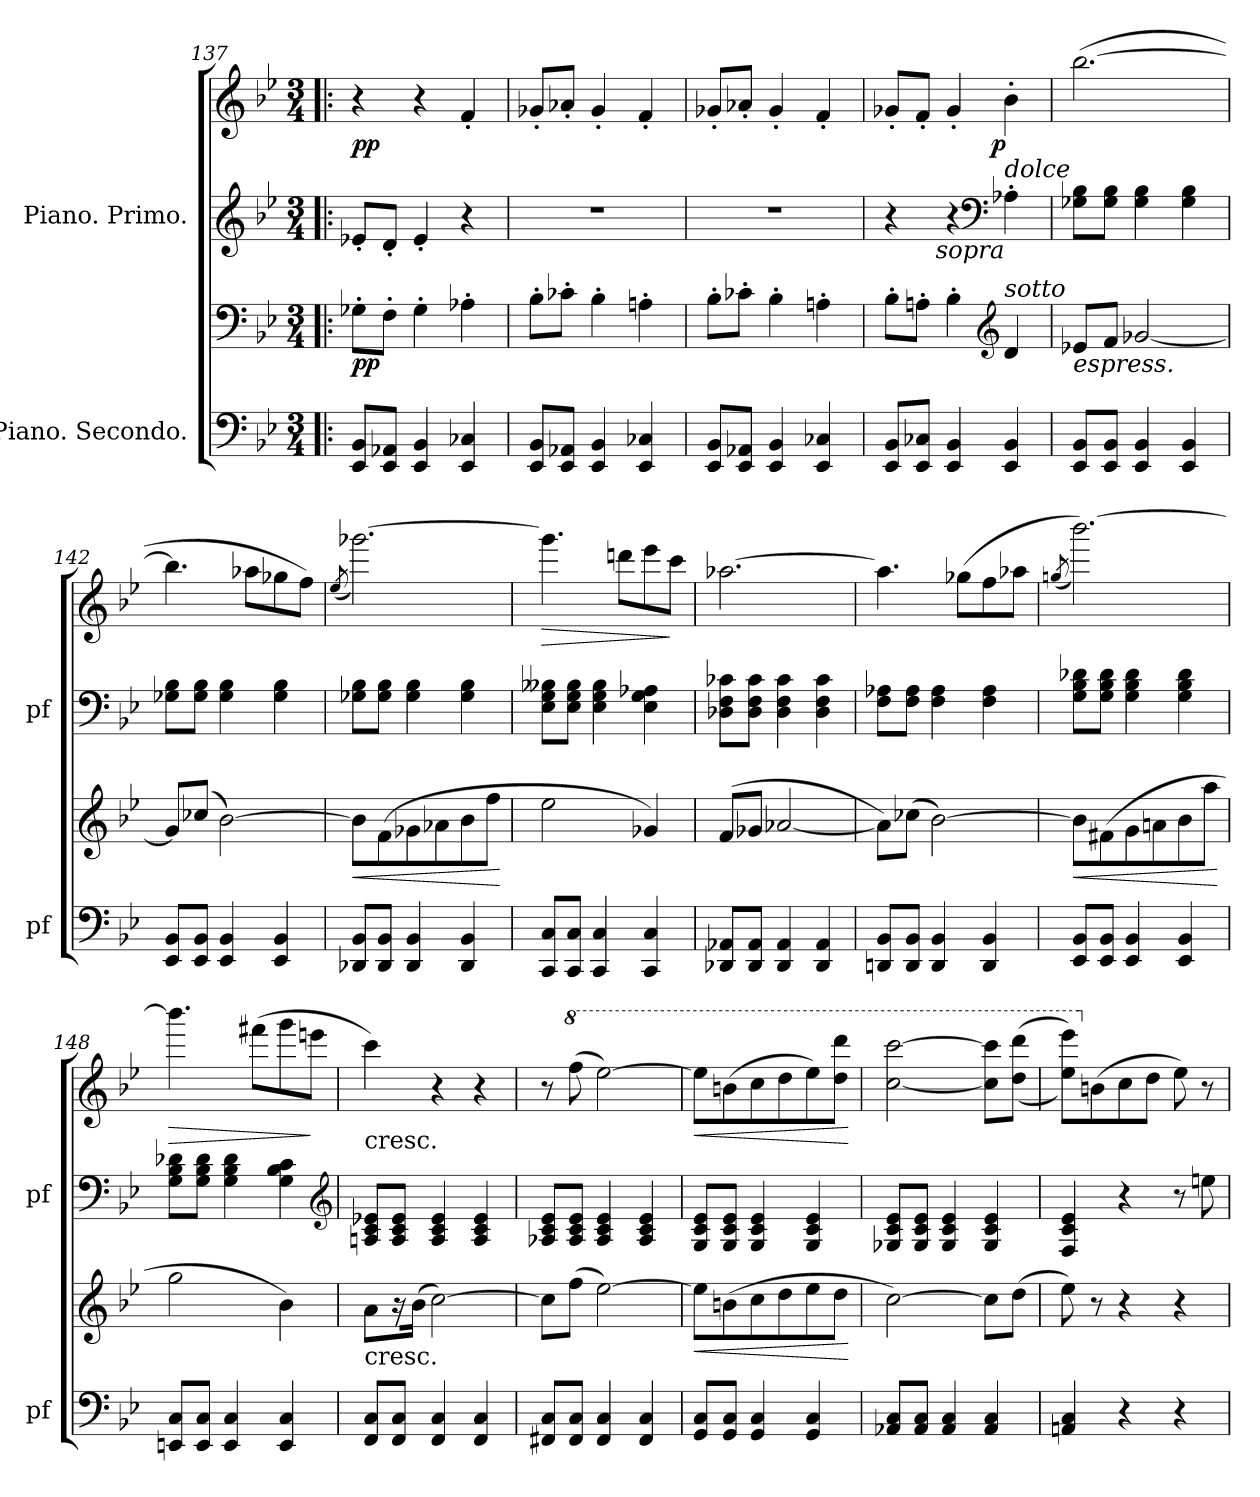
**kern	**kern	**dynam	**kern	**kern	**dynam
*part4	*part3	*part3	*part2	*part1	*part1
*staff4	*staff3	*staff3	*staff2	*staff1	*staff1
*I"Piano. Secondo.	*	*	*I"Piano. Primo.	*	*
*I'pf	*	*	*I'pf	*	*
*clefF4	*clefF4	*	*clefG2	*clefG2	*
*k[b-e-]	*k[b-e-]	*	*k[b-e-]	*k[b-e-]	*
*M3/4	*M3/4	*	*M3/4	*M3/4	*
=137!|:	=137!|:	=137!|:	=137!|:	=137!|:	=137!|:
8EE-/ 8BB-/L	8G-X'\L	pp	8e-X'/L	4r	pp
8EE-/ 8AA-X/J	8F'\J	.	8d'/J	.	.
4EE-/ 4BB-/	4G-'\	.	4e-'/	4r	.
4EE-/ 4C-X/	4A-X'\	.	4r	4f'/	.
=138	=138	=138	=138	=138	=138
8EE-/ 8BB-/L	8B-'\L	.	2.r	8g-X'/L	.
8EE-/ 8AA-X/J	8c-X'\J	.	.	8a-X'/J	.
4EE-/ 4BB-/	4B-'\	.	.	4g-'/	.
4EE-/ 4C-X/	4An'\	.	.	4f'/	.
=139	=139	=139	=139	=139	=139
8EE-/ 8BB-/L	8B-'\L	.	2.r	8g-X'/L	.
8EE-/ 8AA-X/J	8c-X'\J	.	.	8a-X'/J	.
4EE-/ 4BB-/	4B-'\	.	.	4g-'/	.
4EE-/ 4C-X/	4An'\	.	.	4f'/	.
=140	=140	=140	=140	=140	=140
8EE-/ 8BB-/L	8B-'\L	.	4r	8g-X'/L	.
8EE-/ 8C-X/J	8An'\J	.	.	8f'/J	.
4EE-/ 4BB-/	4B-'\	.	4r	4g-'/	.
*	*clefG2	*	*clefF4	*	*
!	!	!	!	!LO:TX:b:i:t=dolce	!
!	!	!	!LO:TX:b:i:rj:t=sopra	!	!
!	!LO:TX:a:i:t=sotto	!	!	!	!
!	!	!	!	!	!LO:DY:rj
4EE-/ 4BB-/	4d/	.	4A-X'\	4b-'\	p
=141	=141	=141	=141	=141	=141
!	!LO:TX:b:i:t=espress.	!	!	!	!
8EE-/ 8BB-/L	8e-X/L	.	8G-X\ 8B-\L	([2.bb-\	.
8EE-/ 8BB-/J	8f/J	.	8G-\ 8B-\J	.	.
4EE-/ 4BB-/	[2g-X/	.	4G-\ 4B-\	.	.
4EE-/ 4BB-/	.	.	4G-\ 4B-\	.	.
=142	=142	=142	=142	=142	=142
8EE-/ 8BB-/L	8g-/L]	.	8G-X\ 8B-\L	4.bb-\]	.
8EE-/ 8BB-/J	(8cc-X/J	.	8G-\ 8B-\J	.	.
4EE-/ 4BB-/	[2b-\)	.	4G-\ 4B-\	.	.
.	.	.	.	8aa-X\L	.
4EE-/ 4BB-/	.	.	4G-\ 4B-\	8gg-X\	.
.	.	.	.	8ff\J)	.
=143	=143	=143	=143	=143	=143
.	.	.	.	(<8qee-/	.
8DD-X/ 8BB-/L	8b-\L]	<	8G-X\ 8B-\L	[2.ggg-X\)	.
8DD-/ 8BB-/J	(8f\	.	8G-\ 8B-\J	.	.
4DD-/ 4BB-/	8g-X\	.	4G-\ 4B-\	.	.
.	8a-X\	.	.	.	.
4DD-/ 4BB-/	8b-\	.	4G-\ 4B-\	.	.
.	8ff\J	.	.	.	.
.	.	[	.	.	.
=144	=144	=144	=144	=144	=144
8CC/ 8C/L	2ee-\	.	8E-\ 8G\ 8B--X\L	4.ggg-\]	>
8CC/ 8C/J	.	.	8E-\ 8G\ 8B--\J	.	.
4CC/ 4C/	.	.	4E-\ 4G\ 4B--\	.	.
.	.	.	.	8dddn\L	.
4CC/ 4C/	4g-X/)	.	4E-\ 4G\ 4A-X\	8eee-\	.
.	.	.	.	8ccc\J	]
=145	=145	=145	=145	=145	=145
8DD-X/ 8AA-X/L	(8f/L	.	8D-X\ 8F\ 8c-X\L	[2.aa-X\	.
8DD-/ 8AA-/J	8g-X/J	.	8D-\ 8F\ 8c-\J	.	.
4DD-/ 4AA-/	[2a-X/	.	4D-\ 4F\ 4c-\	.	.
4DD-/ 4AA-/	.	.	4D-\ 4F\ 4c-\	.	.
=146	=146	=146	=146	=146	=146
8DDn/ 8BB-/L	8a-\L])	.	8F\ 8A-X\L	4.aa-\]	.
8DD/ 8BB-/J	(8cc-X\J	.	8F\ 8A-\J	.	.
4DD/ 4BB-/	[2b-\)	.	4F\ 4A-\	.	.
.	.	.	.	(8gg-X\L	.
4DD/ 4BB-/	.	.	4F\ 4A-\	8ff\	.
.	.	.	.	8aa-X\J	.
=147	=147	=147	=147	=147	=147
.	.	.	.	(<8qggn/	.
8EE-/ 8BB-/L	8b-\L]	<	8G\ 8B-\ 8d-X\L	[2.bbb-\))	.
8EE-/ 8BB-/J	(8f#X\	.	8G\ 8B-\ 8d-\J	.	.
4EE-/ 4BB-/	8g\	.	4G\ 4B-\ 4d-\	.	.
.	8an\	.	.	.	.
4EE-/ 4BB-/	8b-\	.	4G\ 4B-\ 4d-\	.	.
.	8aa\J	.	.	.	.
.	.	[	.	.	.
=148	=148	=148	=148	=148	=148
8EEn/ 8C/L	2gg\	.	8G\ 8B-\ 8d-X\L	4.bbb-\]	>
8EE/ 8C/J	.	.	8G\ 8B-\ 8d-\J	.	.
4EE/ 4C/	.	.	4G\ 4B-\ 4d-\	.	.
.	.	.	.	(8fff#X\L	.
4EE/ 4C/	4b-\)	.	4G\ 4B-\ 4c\	8ggg\	.
.	.	.	.	8eeen\J	]
*	*	*	*clefG2	*	*
=149	=149	=149	=149	=149	=149
!	!	!	!	!LO:TX:c:t=cresc.	!
!	!LO:TX:c:t=cresc.	!	!	!	!
8FF/ 8C/L	8a\L	.	8An/ 8c/ 8e-X/L	4ccc\)	.
8FF/ 8C/J	16r	.	8A/ 8c/ 8e-/J	.	.
.	(16b-\Jk	.	.	.	.
4FF/ 4C/	[2cc\)	.	4A/ 4c/ 4e-/	4r	.
4FF/ 4C/	.	.	4A/ 4c/ 4e-/	4r	.
=150	=150	=150	=150	=150	=150
8FF#X/ 8C/L	8cc\L]	.	8A-X/ 8c/ 8e-/L	8r	.
*	*	*	*	*8va	*
8FF#/ 8C/J	(8ff\J	.	8A-/ 8c/ 8e-/J	(8fff\	.
4FF#/ 4C/	[2ee-\)	.	4A-/ 4c/ 4e-/	[2eee-\)	.
4FF#/ 4C/	.	.	4A-/ 4c/ 4e-/	.	.
=151	=151	=151	=151	=151	=151
8GG/ 8C/L	8ee-\L]	<	8G/ 8c/ 8e-/L	8eee-\L]	<
8GG/ 8C/J	(8bn\	.	8G/ 8c/ 8e-/J	(8bbn\	.
4GG/ 4C/	8cc\	.	4G/ 4c/ 4e-/	8ccc\	.
.	8dd\	.	.	8ddd\	.
4GG/ 4C/	8ee-\	.	4G/ 4c/ 4e-/	8eee-\)	.
.	8dd\J	.	.	8ddd\ 8dddd\J	.
.	.	[	.	.	[
=152	=152	=152	=152	=152	=152
8AA-X/ 8C/L	[2cc\)	.	8G-X/ 8c/ 8e-/L	[2ccc\ [2cccc\	.
8AA-/ 8C/J	.	.	8G-/ 8c/ 8e-/J	.	.
4AA-/ 4C/	.	.	4G-/ 4c/ 4e-/	.	.
4AA-/ 4C/	8cc\L]	.	4G-/ 4c/ 4e-/	8ccc]\ 8cccc]\L	.
.	(8dd\J	.	.	(<(>8ddd\ 8dddd\J	.
=153	=153	=153	=153	=153	=153
4AAn/ 4C/	8ee-\)	.	4F/ 4c/ 4e-/	8eee-\ 8eeee-\L))	.
*	*	*	*	*X8va	*
.	8r	.	.	(8bn\	.
4r	4r	.	4r	8cc\	.
.	.	.	.	8dd\J	.
4r	4r	.	8r	8ee-\)	.
.	.	.	8een\	8r	.
=	=	=	=	=	=
*-	*-	*-	*-	*-	*-
